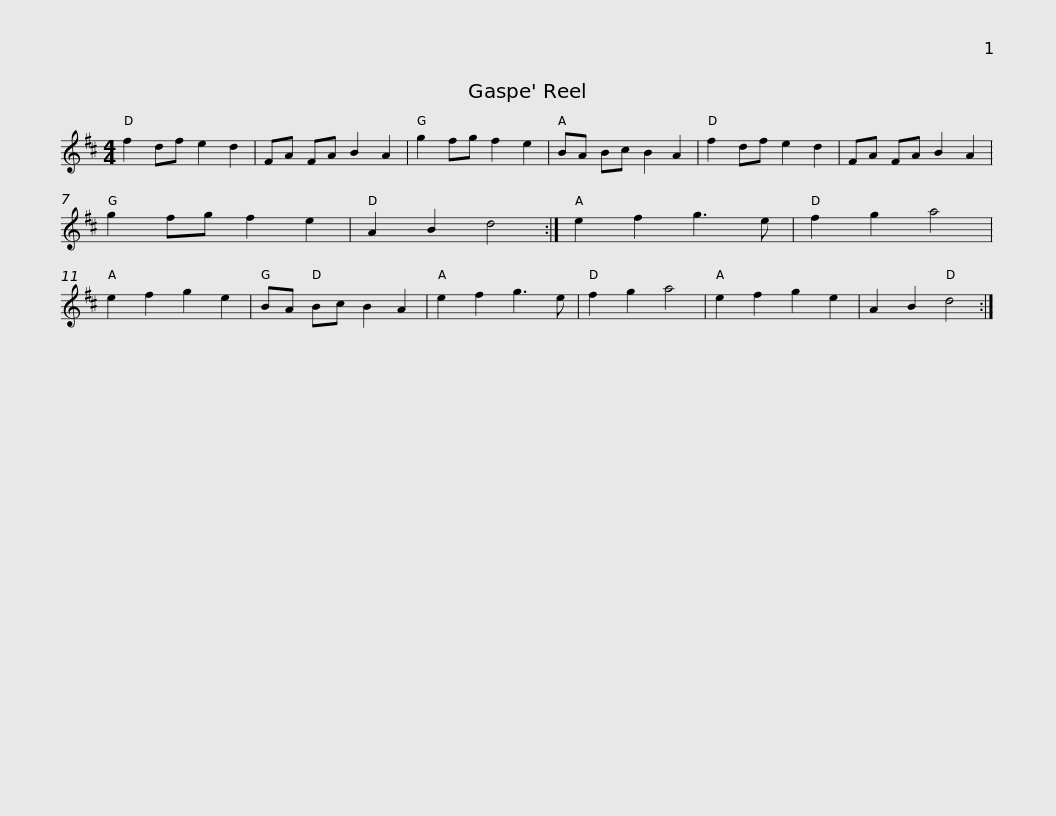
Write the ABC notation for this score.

X:1
L:1/8
M:4/4
I:linebreak $
K:D
V:1 treble
V:1
 f2 df e2 d2 | FA FA B2 A2 | g2 fg f2 e2 | BA Bc B2 A2 |$ f2 df e2 d2 | %5
 FA FA B2 A2 | g2 fg f2 e2 | A2 B2 d4 :|$ e2 f2 g3 e | f2 g2 a4 | %10
 e2 f2 g2 e2 | BA Bc B2 A2 |$ e2 f2 g3 e | f2 g2 a4 | e2 f2 g2 e2 | %15
 A2 B2 d4 :| %16
